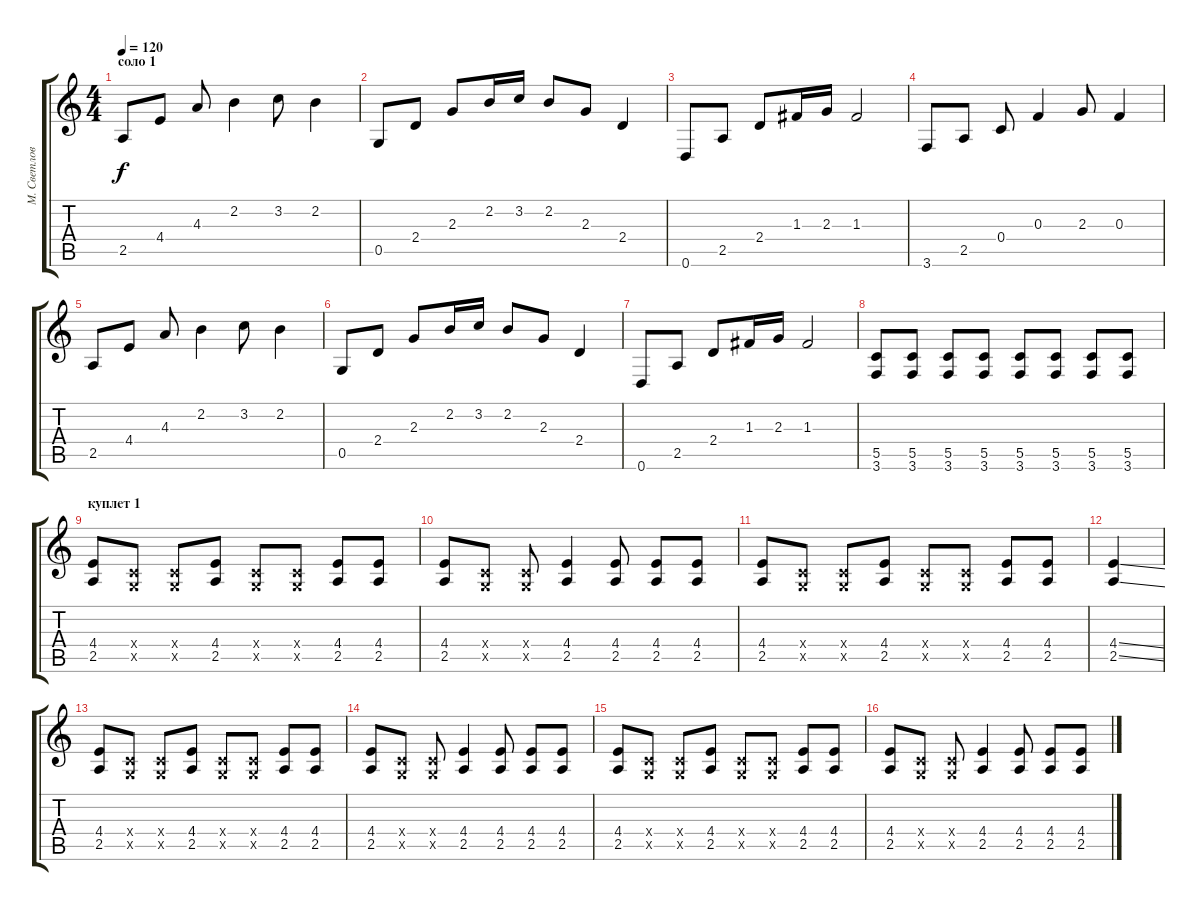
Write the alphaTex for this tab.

\track ("М. Светлов" "М. Светлов") {instrument electricguitarclean}
\staff {score tabs}
\tuning (D4 A3 F3 C3 G2 D2) {hide}
\ts (4 4)
\section ("" "соло 1")
\tempo 120
\clef g2
\ks c
2.5.8{dy f instrument electricguitarclean} 4.4.8 4.3.8 2.2.4 3.2.8 2.2.4 |
0.5.8 2.4.8 2.3.8 2.2.16 3.2.16 2.2.8 2.3.8 2.4.4 |
0.6.8 2.5.8 2.4.8 1.3.16 2.3.16 1.3.2 |
3.6.8 2.5.8 0.4.8 0.3.4 2.3.8 0.3.4 |
2.5.8 4.4.8 4.3.8 2.2.4 3.2.8 2.2.4 |
0.5.8 2.4.8 2.3.8 2.2.16 3.2.16 2.2.8 2.3.8 2.4.4 |
0.6.8 2.5.8 2.4.8 1.3.16 2.3.16 1.3.2 |
(5.5 3.6).8{instrument distortionguitar} (5.5 3.6).8 (5.5 3.6).8 (5.5 3.6).8 (5.5 3.6).8 (5.5 3.6).8 (5.5 3.6).8 (5.5 3.6).8 |
\section ("" "куплет 1")
(4.4 2.5).8 (0.4{x} 0.5{x}).8 (0.4{x} 0.5{x}).8 (4.4 2.5).8 (0.4{x} 0.5{x}).8 (0.4{x} 0.5{x}).8 (4.4 2.5).8 (4.4 2.5).8 |
(4.4 2.5).8 (0.4{x} 0.5{x}).8 (0.4{x} 0.5{x}).8 (4.4 2.5).4 (4.4 2.5).8 (4.4 2.5).8 (4.4 2.5).8 |
(4.4 2.5).8 (0.4{x} 0.5{x}).8 (0.4{x} 0.5{x}).8 (4.4 2.5).8 (0.4{x} 0.5{x}).8 (0.4{x} 0.5{x}).8 (4.4 2.5).8 (4.4 2.5).8 |
(4.4{ss} 2.5{ss}).4 |
(4.4 2.5).8 (0.4{x} 0.5{x}).8 (0.4{x} 0.5{x}).8 (4.4 2.5).8 (0.4{x} 0.5{x}).8 (0.4{x} 0.5{x}).8 (4.4 2.5).8 (4.4 2.5).8 |
(4.4 2.5).8 (0.4{x} 0.5{x}).8 (0.4{x} 0.5{x}).8 (4.4 2.5).4 (4.4 2.5).8 (4.4 2.5).8 (4.4 2.5).8 |
(4.4 2.5).8 (0.4{x} 0.5{x}).8 (0.4{x} 0.5{x}).8 (4.4 2.5).8 (0.4{x} 0.5{x}).8 (0.4{x} 0.5{x}).8 (4.4 2.5).8 (4.4 2.5).8 |
(4.4 2.5).8 (0.4{x} 0.5{x}).8 (0.4{x} 0.5{x}).8 (4.4 2.5).4 (4.4 2.5).8 (4.4 2.5).8 (4.4 2.5).8
